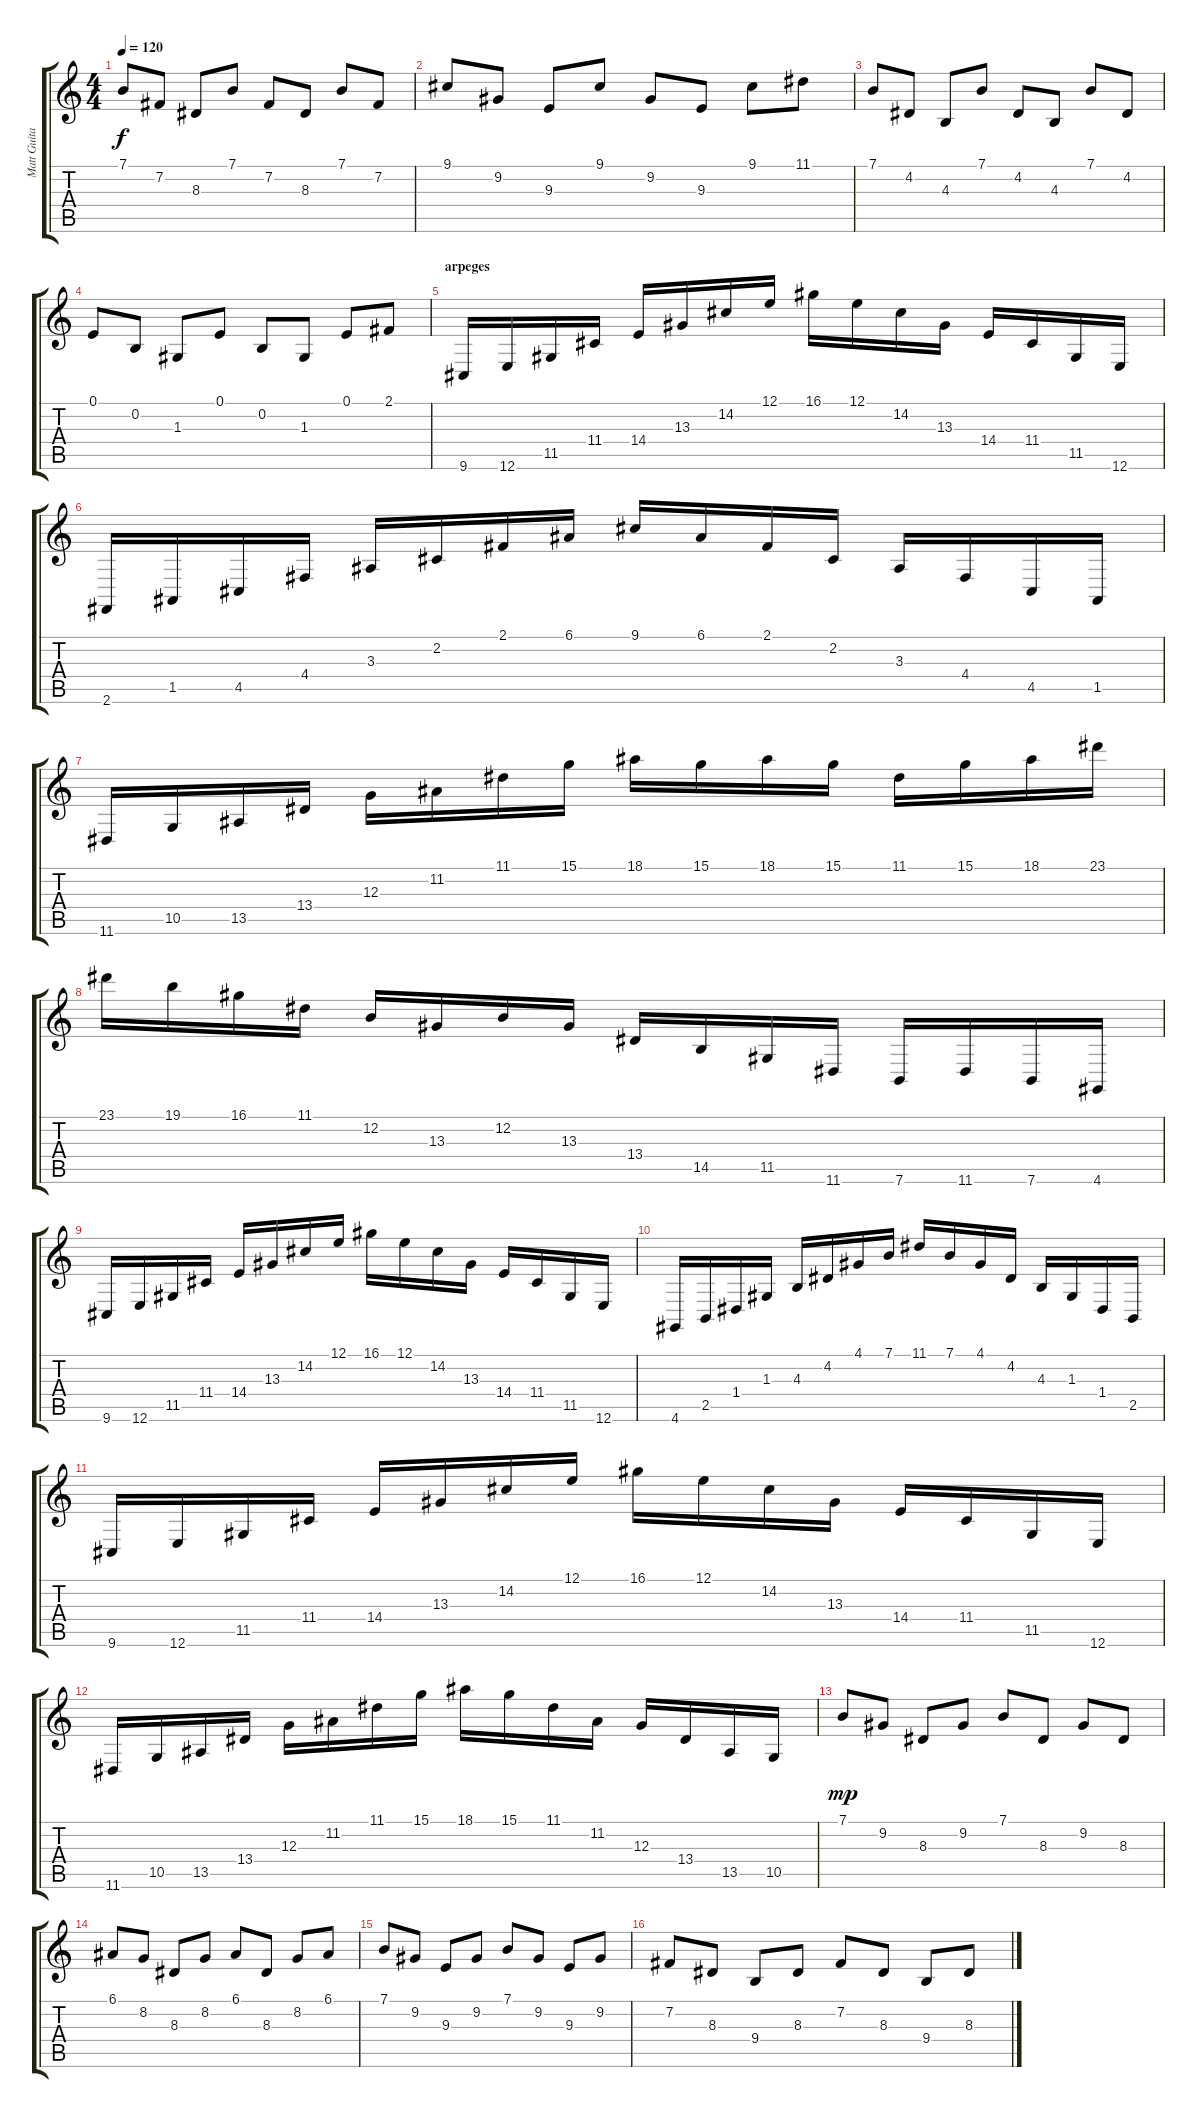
\track ("Matt Guitar Clean" "Matt Guita") {instrument acousticgrandpiano}
\staff {score tabs}
\tuning (E4 B3 G3 D3 A2 E2) {hide}
\ts (4 4)
\tempo 120
\clef g2
\ks c
7.1.8{dy f} 7.2.8 8.3.8 7.1.8 7.2.8 8.3.8 7.1.8 7.2.8 |
9.1.8 9.2.8 9.3.8 9.1.8 9.2.8 9.3.8 9.1.8 11.1.8 |
7.1.8 4.2.8 4.3.8 7.1.8 4.2.8 4.3.8 7.1.8 4.2.8 |
0.1.8 0.2.8 1.3.8 0.1.8 0.2.8 1.3.8 0.1.8 2.1.8 |
\section ("" "arpeges")
9.6.16 12.6.16 11.5.16 11.4.16 14.4.16 13.3.16 14.2.16 12.1.16 16.1.16 12.1.16 14.2.16 13.3.16 14.4.16 11.4.16 11.5.16 12.6.16 |
2.6.16 1.5.16 4.5.16 4.4.16 3.3.16 2.2.16 2.1.16 6.1.16 9.1.16 6.1.16 2.1.16 2.2.16 3.3.16 4.4.16 4.5.16 1.5.16 |
11.6.16 10.5.16 13.5.16 13.4.16 12.3.16 11.2.16 11.1.16 15.1.16 18.1.16 15.1.16 18.1.16 15.1.16 11.1.16 15.1.16 18.1.16 23.1.16 |
23.1.16 19.1.16 16.1.16 11.1.16 12.2.16 13.3.16 12.2.16 13.3.16 13.4.16 14.5.16 11.5.16 11.6.16 7.6.16 11.6.16 7.6.16 4.6.16 |
9.6.16 12.6.16 11.5.16 11.4.16 14.4.16 13.3.16 14.2.16 12.1.16 16.1.16 12.1.16 14.2.16 13.3.16 14.4.16 11.4.16 11.5.16 12.6.16 |
4.6.16 2.5.16 1.4.16 1.3.16 4.3.16 4.2.16 4.1.16 7.1.16 11.1.16 7.1.16 4.1.16 4.2.16 4.3.16 1.3.16 1.4.16 2.5.16 |
9.6.16 12.6.16 11.5.16 11.4.16 14.4.16 13.3.16 14.2.16 12.1.16 16.1.16 12.1.16 14.2.16 13.3.16 14.4.16 11.4.16 11.5.16 12.6.16 |
11.6.16 10.5.16 13.5.16 13.4.16 12.3.16 11.2.16 11.1.16 15.1.16 18.1.16 15.1.16 11.1.16 11.2.16 12.3.16 13.4.16 13.5.16 10.5.16 |
7.1.8{dy mp} 9.2.8 8.3.8 9.2.8 7.1.8 8.3.8 9.2.8 8.3.8 |
6.1.8 8.2.8 8.3.8 8.2.8 6.1.8 8.3.8 8.2.8 6.1.8 |
7.1.8 9.2.8 9.3.8 9.2.8 7.1.8 9.2.8 9.3.8 9.2.8 |
7.2.8 8.3.8 9.4.8 8.3.8 7.2.8 8.3.8 9.4.8 8.3.8
